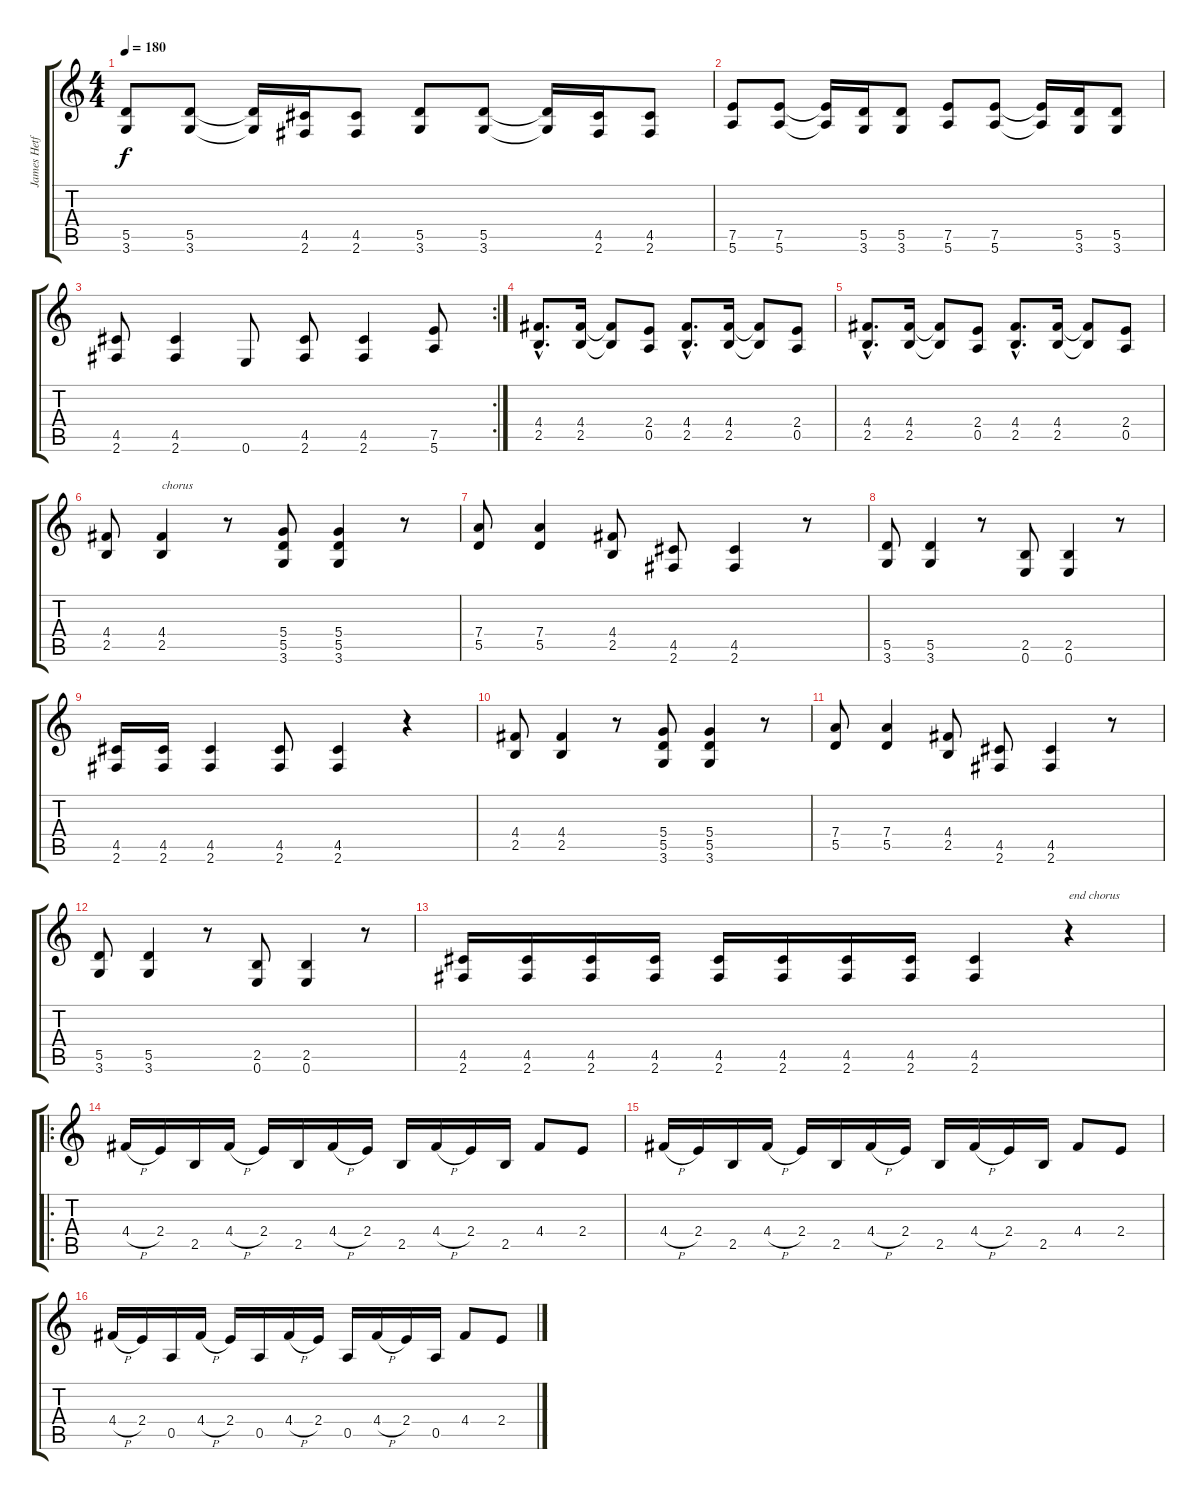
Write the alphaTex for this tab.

\track ("James Hetfield" "James Hetf") {instrument distortionguitar}
\staff {score tabs}
\tuning (E4 B3 G3 D3 A2 E2) {hide}
\ts (4 4)
\tempo 180
\clef g2
\ks c
(5.5 3.6).8{dy f} (5.5 3.6).8 (5.5{t} 3.6{t}).16 (4.5 2.6).16 (4.5 2.6).8 (5.5 3.6).8 (5.5 3.6).8 (5.5{t} 3.6{t}).16 (4.5 2.6).16 (4.5 2.6).8 |
(7.5 5.6).8 (7.5 5.6).8 (7.5{t} 5.6{t}).16 (5.5 3.6).16 (5.5 3.6).8 (7.5 5.6).8 (7.5 5.6).8 (7.5{t} 5.6{t}).16 (5.5 3.6).16 (5.5 3.6).8 |
\rc 2
(4.5 2.6).8 (4.5 2.6).4 0.6.8 (4.5 2.6).8 (4.5 2.6).4 (7.5 5.6).8 |
(4.4{hac} 2.5{hac}).8{d} (4.4 2.5).16 (4.4{t} 2.5{t}).8 (2.4 0.5).8 (4.4{hac} 2.5{hac}).8{d} (4.4 2.5).16 (4.4{t} 2.5{t}).8 (2.4 0.5).8 |
(4.4{hac} 2.5{hac}).8{d} (4.4 2.5).16 (4.4{t} 2.5{t}).8 (2.4 0.5).8 (4.4{hac} 2.5{hac}).8{d} (4.4 2.5).16 (4.4{t} 2.5{t}).8 (2.4 0.5).8 |
(4.4 2.5).8 (4.4 2.5).4{txt "chorus"} r.8 (5.4 5.5 3.6).8 (5.4 5.5 3.6).4 r.8 |
(7.4 5.5).8 (7.4 5.5).4 (4.4 2.5).8 (4.5 2.6).8 (4.5 2.6).4 r.8 |
(5.5 3.6).8 (5.5 3.6).4 r.8 (2.5 0.6).8 (2.5 0.6).4 r.8 |
(4.5 2.6).16 (4.5 2.6).16 (4.5 2.6).4 (4.5 2.6).8 (4.5 2.6).4 r.4 |
(4.4 2.5).8 (4.4 2.5).4 r.8 (5.4 5.5 3.6).8 (5.4 5.5 3.6).4 r.8 |
(7.4 5.5).8 (7.4 5.5).4 (4.4 2.5).8 (4.5 2.6).8 (4.5 2.6).4 r.8 |
(5.5 3.6).8 (5.5 3.6).4 r.8 (2.5 0.6).8 (2.5 0.6).4 r.8 |
(4.5 2.6).16 (4.5 2.6).16 (4.5 2.6).16 (4.5 2.6).16 (4.5 2.6).16 (4.5 2.6).16 (4.5 2.6).16 (4.5 2.6).16 (4.5 2.6).4 r.4{txt "end chorus"} |
\ro
4.4{h}.16 2.4.16 2.5.16 4.4{h}.16 2.4.16 2.5.16 4.4{h}.16 2.4.16 2.5.16 4.4{h}.16 2.4.16 2.5.16 4.4.8 2.4.8 |
4.4{h}.16 2.4.16 2.5.16 4.4{h}.16 2.4.16 2.5.16 4.4{h}.16 2.4.16 2.5.16 4.4{h}.16 2.4.16 2.5.16 4.4.8 2.4.8 |
4.4{h}.16 2.4.16 0.5.16 4.4{h}.16 2.4.16 0.5.16 4.4{h}.16 2.4.16 0.5.16 4.4{h}.16 2.4.16 0.5.16 4.4.8 2.4.8
